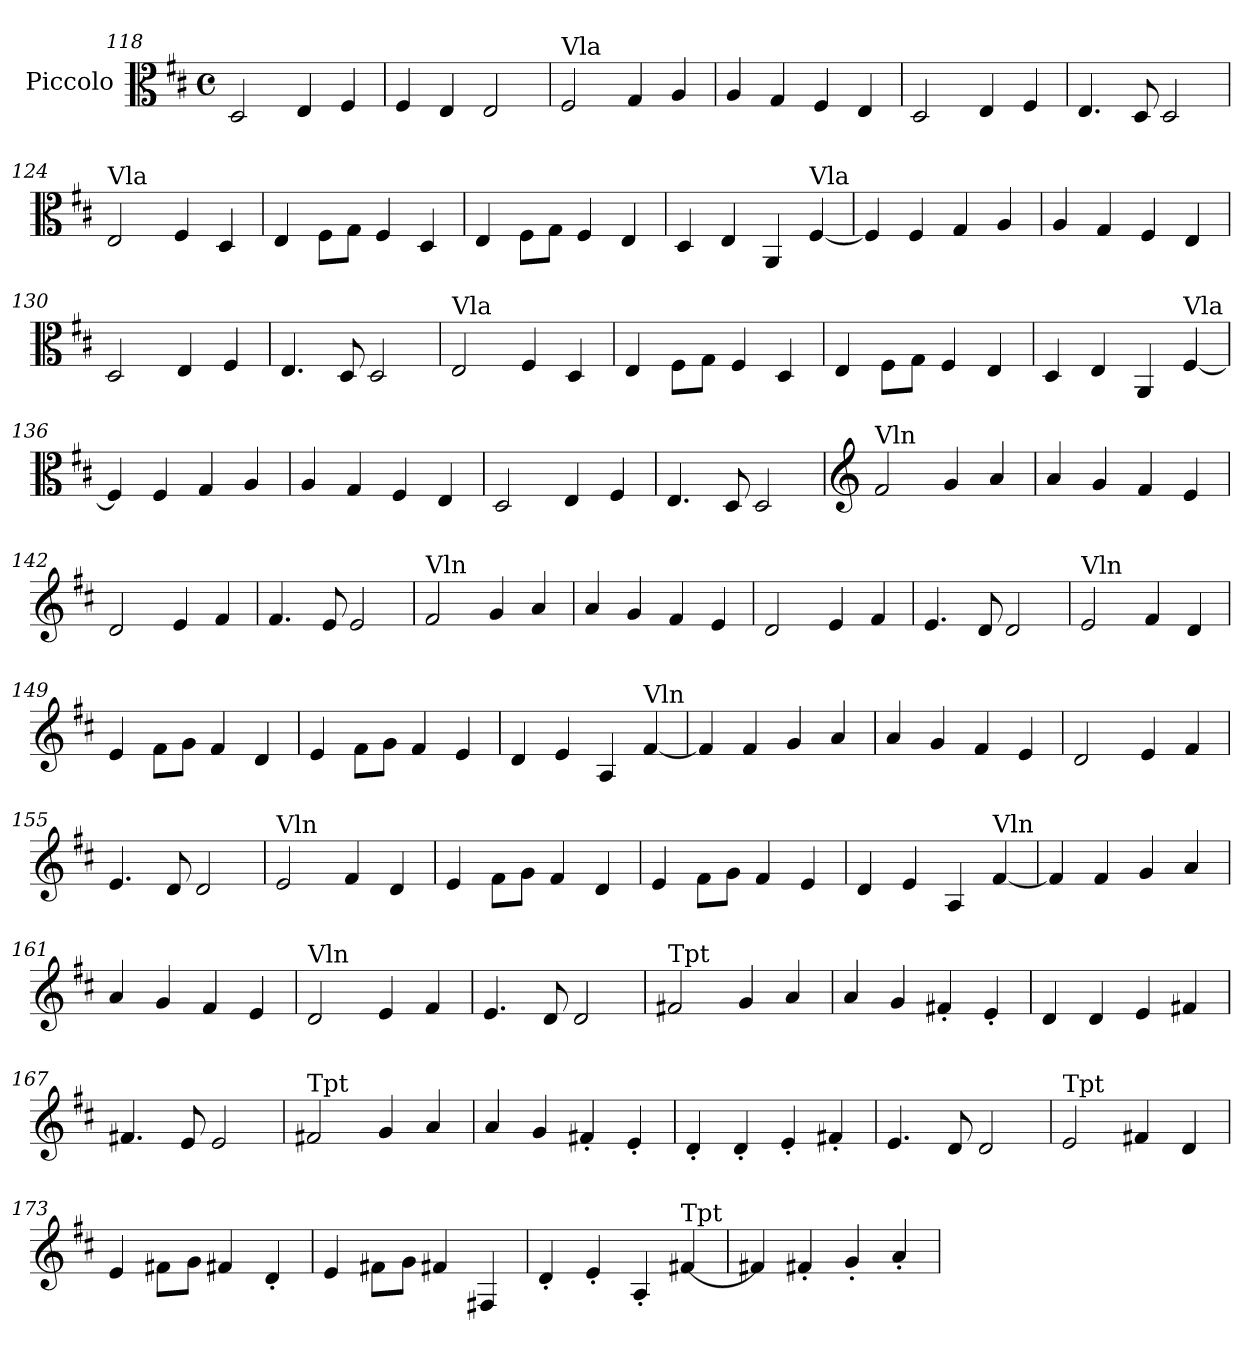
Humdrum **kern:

**kern
*part1
*staff1
*I"Piccolo
*I'Picc
*clefC3
*ITrd-7c-12
*k[f#c#]
*M4/4
*met(c)
=118
2d
4e
4f#
=119
4f#
4e
2e
=120
!LO:TX:a:t=Vla
2f#
4g
4a
=121
4a
4g
4f#
4e
=122
2d
4e
4f#
=123
4.e
8d
2d
=124
!LO:TX:a:t=Vla
2e
4f#
4d
=125
4e
8f#\L
8g\J
4f#
4d
=126
4e
8f#\L
8g\J
4f#
4e
=127
4d
4e
4A
!LO:TX:a:t=Vla
[4f#
!!LO:PB:g=z
=128
4f#]
4f#
4g
4a
=129
4a
4g
4f#
4e
=130
2d
4e
4f#
=131
4.e
8d
2d
=132
!LO:TX:a:t=Vla
2e
4f#
4d
=133
4e
8f#\L
8g\J
4f#
4d
=134
4e
8f#\L
8g\J
4f#
4e
=135
4d
4e
4A
!LO:TX:a:t=Vla
[4f#
=136
4f#]
4f#
4g
4a
=137
4a
4g
4f#
4e
!!LO:PB:g=z
=138
2d
4e
4f#
=139
4.e
8d
2d
=140
*clefG2
!LO:TX:a:t=Vln
2ff#
4gg
4aa
=141
4aa
4gg
4ff#
4ee
=142
2dd
4ee
4ff#
=143
4.ff#
8ee
2ee
=144
!LO:TX:a:t=Vln
2ff#
4gg
4aa
=145
4aa
4gg
4ff#
4ee
=146
2dd
4ee
4ff#
=147
4.ee
8dd
2dd
!!LO:PB:g=z
=148
!LO:TX:a:t=Vln
2ee
4ff#
4dd
=149
4ee
8ff#\L
8gg\J
4ff#
4dd
=150
4ee
8ff#\L
8gg\J
4ff#
4ee
=151
4dd
4ee
4a
!LO:TX:a:t=Vln
[4ff#
=152
4ff#]
4ff#
4gg
4aa
=153
4aa
4gg
4ff#
4ee
=154
2dd
4ee
4ff#
=155
4.ee
8dd
2dd
!!LO:PB:g=z
=156
!LO:TX:a:t=Vln
2ee
4ff#
4dd
=157
4ee
8ff#\L
8gg\J
4ff#
4dd
=158
4ee
8ff#\L
8gg\J
4ff#
4ee
=159
4dd
4ee
4a
!LO:TX:a:t=Vln
[4ff#
=160
4ff#]
4ff#
4gg
4aa
=161
4aa
4gg
4ff#
4ee
=162
!LO:TX:a:t=Vln
2dd
4ee
4ff#
=163
4.ee
8dd
2dd
!!LO:PB:g=z
=164
!LO:TX:a:t=Tpt
2ff#X
4gg
4aa
=165
4aa
4gg
4ff#X'
4ee'
=166
4dd
4dd
4ee
4ff#X
=167
4.ff#X
8ee
2ee
=168
!LO:TX:a:t=Tpt
2ff#X
4gg
4aa
=169
4aa
4gg
4ff#X'
4ee'
=170
4dd'
4dd'
4ee'
4ff#X'
=171
4.ee
8dd
2dd
=172
!LO:TX:a:t=Tpt
2ee
4ff#X
4dd
=173
4ee
8ff#X\L
8gg\J
4ff#X
4dd'
!!LO:PB:g=z
=174
4ee
8ff#X\L
8gg\J
4ff#X
4f#X
=175
4dd'
4ee'
4a'
!LO:TX:a:t=Tpt
[4ff#X
=176
4ff#X]
4ff#X'
4gg'
4aa'
=
*-
